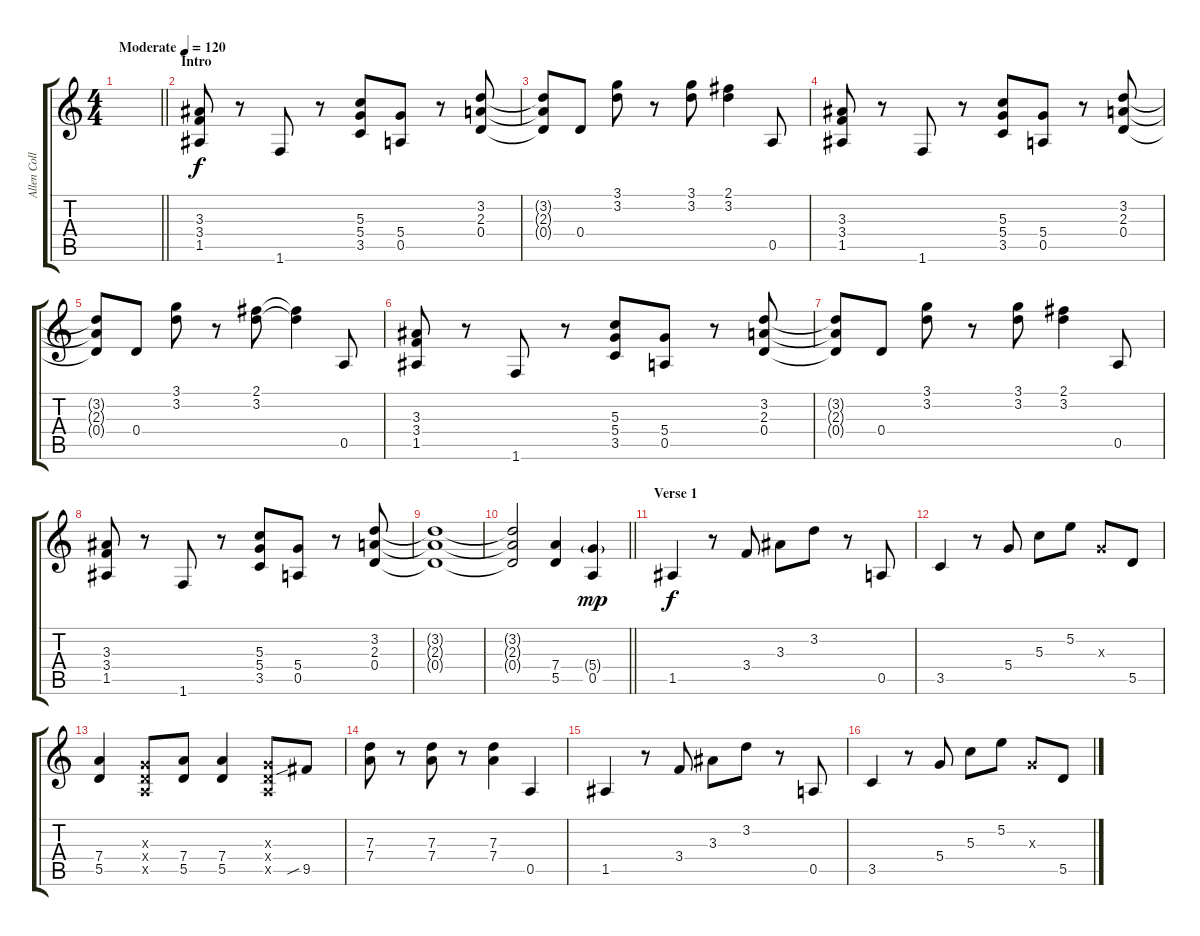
\track ("Allen Collins (Rhythm Guitar I)" "Allen Coll") {instrument distortionguitar}
\staff {score tabs}
\tuning (E4 B3 G3 D3 A2 E2) {hide}
\ts (4 4)
\tempo (120 "Moderate")
\clef g2
\barLineRight lightlight
\ks c
|
\section ("" "Intro")
(3.3 3.4 1.5).8 r.8 1.6.8 r.8 (5.3 5.4 3.5).8 (5.4 0.5).8 r.8 (3.2 2.3 0.4).8 |
(3.2{t} 2.3{t} 0.4{t}).8 0.4.8 (3.1 3.2).8 r.8 (3.1 3.2).8 (2.1 3.2).4 0.5.8 |
(3.3 3.4 1.5).8 r.8 1.6.8 r.8 (5.3 5.4 3.5).8 (5.4 0.5).8 r.8 (3.2 2.3 0.4).8 |
(3.2{t} 2.3{t} 0.4{t}).8 0.4.8 (3.1 3.2).8 r.8 (2.1 3.2).8 (2.1{t} 3.2{t}).4 0.5.8 |
(3.3 3.4 1.5).8 r.8 1.6.8 r.8 (5.3 5.4 3.5).8 (5.4 0.5).8 r.8 (3.2 2.3 0.4).8 |
(3.2{t} 2.3{t} 0.4{t}).8 0.4.8 (3.1 3.2).8 r.8 (3.1 3.2).8 (2.1 3.2).4 0.5.8 |
(3.3 3.4 1.5).8 r.8 1.6.8 r.8 (5.3 5.4 3.5).8 (5.4 0.5).8 r.8 (3.2 2.3 0.4).8 |
(3.2{t} 2.3{t} 0.4{t}).1 |
\barLineRight lightlight
(3.2{t} 2.3{t} 0.4{t}).2 (7.4 5.5).4 (5.4{g} 0.5).4{dy mp} |
\section ("" "Verse 1")
1.5.4{dy f} r.8 3.4.8 3.3.8 3.2.8 r.8 0.5.8 |
3.5.4 r.8 5.4.8 5.3.8 5.2.8 0.3{x}.8 5.5.8 |
(7.4 5.5).4 (0.3{x} 0.4{x} 0.5{x}).8 (7.4 5.5).8 (7.4 5.5).4 (0.3{x} 0.4{x} 0.5{x}).8 9.5{sib}.8 |
(7.3 7.4).8 r.8 (7.3 7.4).8 r.8 (7.3 7.4).4 0.5.4 |
1.5.4 r.8 3.4.8 3.3.8 3.2.8 r.8 0.5.8 |
3.5.4 r.8 5.4.8 5.3.8 5.2.8 0.3{x}.8 5.5.8
